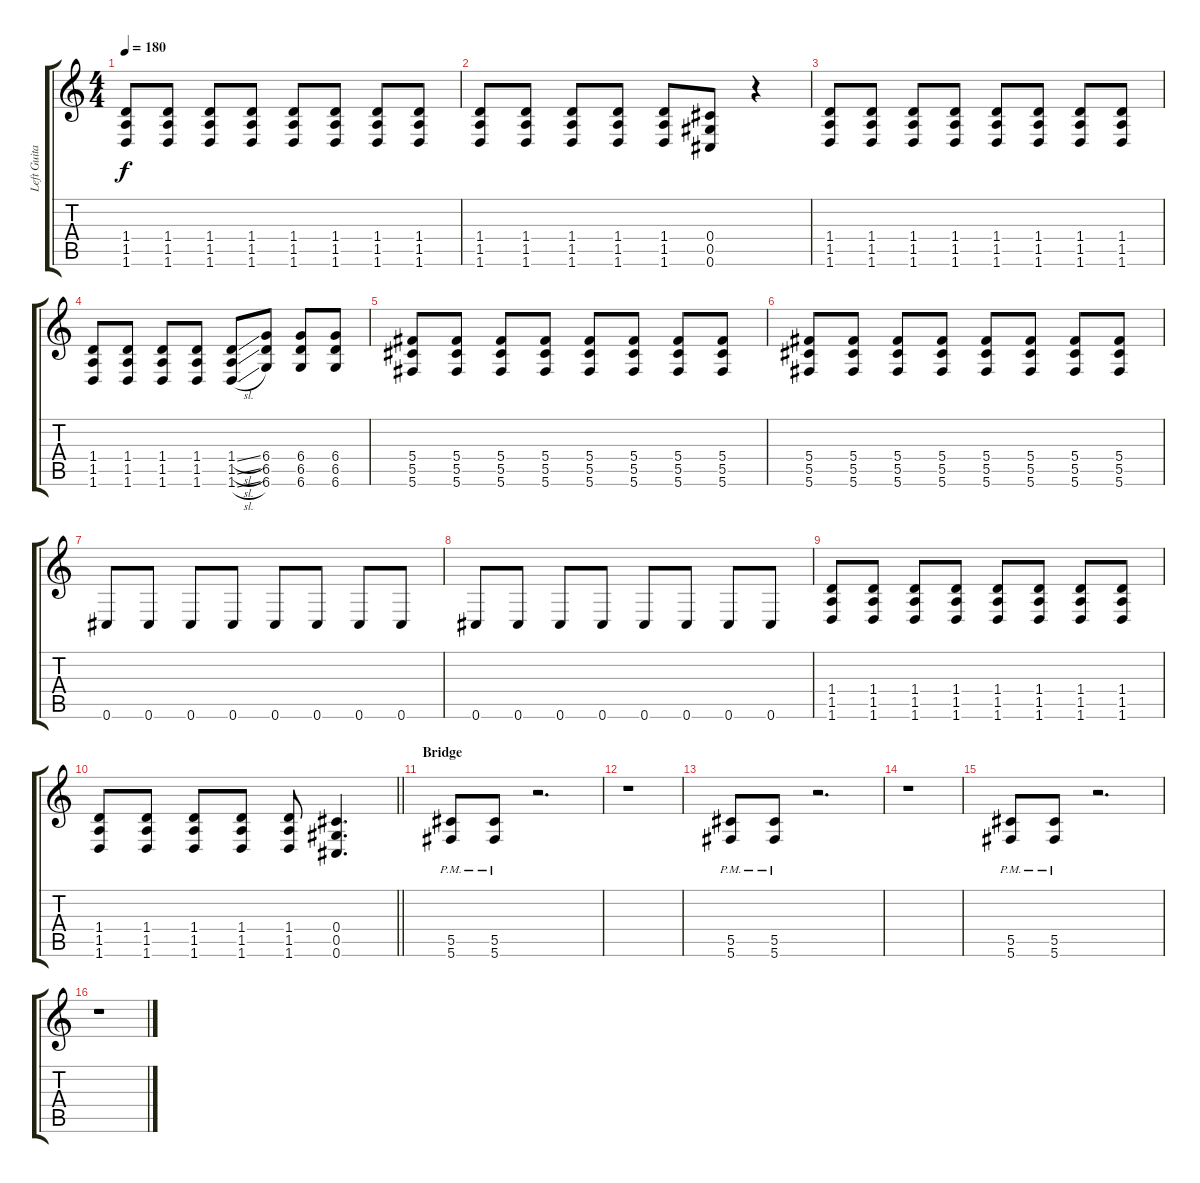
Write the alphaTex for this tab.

\track ("Left Guitar" "Left Guita") {instrument overdrivenguitar}
\staff {score tabs}
\tuning (Eb4 Bb3 Gb3 Db3 Ab2 Db2) {hide}
\ts (4 4)
\tempo 180
\clef g2
\ks c
(1.4 1.5 1.6).8{dy f} (1.4 1.5 1.6).8 (1.4 1.5 1.6).8 (1.4 1.5 1.6).8 (1.4 1.5 1.6).8 (1.4 1.5 1.6).8 (1.4 1.5 1.6).8 (1.4 1.5 1.6).8 |
(1.4 1.5 1.6).8 (1.4 1.5 1.6).8 (1.4 1.5 1.6).8 (1.4 1.5 1.6).8 (1.4 1.5 1.6).8 (0.4 0.5 0.6).8 r.4 |
(1.4 1.5 1.6).8 (1.4 1.5 1.6).8 (1.4 1.5 1.6).8 (1.4 1.5 1.6).8 (1.4 1.5 1.6).8 (1.4 1.5 1.6).8 (1.4 1.5 1.6).8 (1.4 1.5 1.6).8 |
(1.4 1.5 1.6).8 (1.4 1.5 1.6).8 (1.4 1.5 1.6).8 (1.4 1.5 1.6).8 (1.4{sl} 1.5{sl} 1.6{sl}).8 (6.4 6.5 6.6).8 (6.4 6.5 6.6).8 (6.4 6.5 6.6).8 |
(5.4 5.5 5.6).8 (5.4 5.5 5.6).8 (5.4 5.5 5.6).8 (5.4 5.5 5.6).8 (5.4 5.5 5.6).8 (5.4 5.5 5.6).8 (5.4 5.5 5.6).8 (5.4 5.5 5.6).8 |
(5.4 5.5 5.6).8 (5.4 5.5 5.6).8 (5.4 5.5 5.6).8 (5.4 5.5 5.6).8 (5.4 5.5 5.6).8 (5.4 5.5 5.6).8 (5.4 5.5 5.6).8 (5.4 5.5 5.6).8 |
0.6.8 0.6.8 0.6.8 0.6.8 0.6.8 0.6.8 0.6.8 0.6.8 |
0.6.8 0.6.8 0.6.8 0.6.8 0.6.8 0.6.8 0.6.8 0.6.8 |
(1.4 1.5 1.6).8 (1.4 1.5 1.6).8 (1.4 1.5 1.6).8 (1.4 1.5 1.6).8 (1.4 1.5 1.6).8 (1.4 1.5 1.6).8 (1.4 1.5 1.6).8 (1.4 1.5 1.6).8 |
\barLineRight lightlight
(1.4 1.5 1.6).8 (1.4 1.5 1.6).8 (1.4 1.5 1.6).8 (1.4 1.5 1.6).8 (1.4 1.5 1.6).8 (0.4 0.5 0.6).4{d} |
\section ("" "Bridge")
(5.5{pm} 5.6{pm}).8 (5.5{pm} 5.6{pm}).8 r.2{d} |
r.1 |
(5.5{pm} 5.6{pm}).8 (5.5{pm} 5.6{pm}).8 r.2{d} |
r.1 |
(5.5{pm} 5.6{pm}).8 (5.5{pm} 5.6{pm}).8 r.2{d} |
r.1
